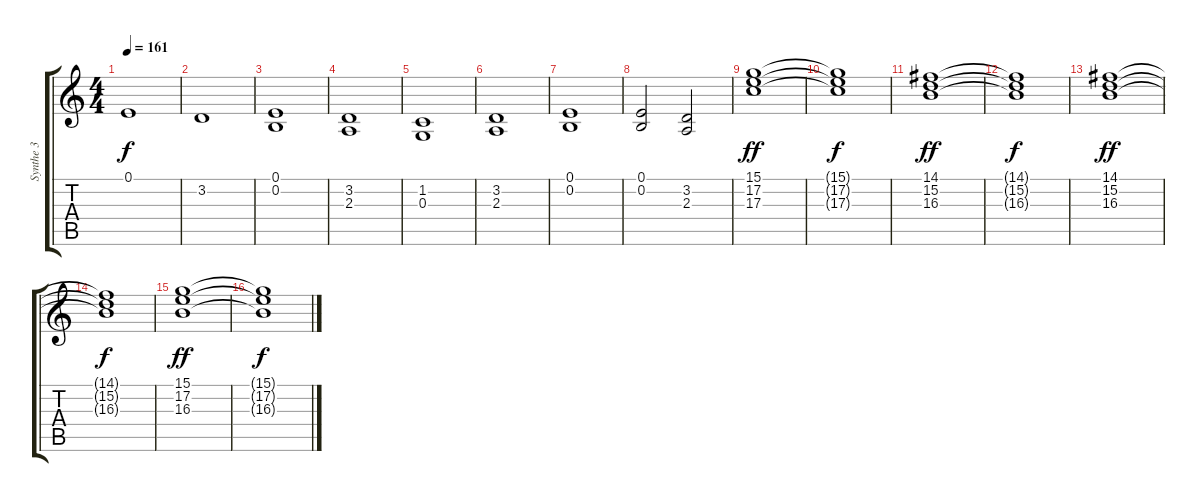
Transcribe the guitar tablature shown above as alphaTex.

\track ("Synthe 3" "Synthe 3") {instrument lead6voice}
\staff {score tabs}
\tuning (E4 B3 G3 D3 A2 E2) {hide}
\ts (4 4)
\tempo 161
\clef g2
\ks c
0.1.1{dy f} |
3.2.1 |
(0.1 0.2).1 |
(3.2 2.3).1 |
(1.2 0.3).1 |
(3.2 2.3).1 |
(0.1 0.2).1 |
(0.1 0.2).2 (3.2 2.3).2 |
(15.1 17.2 17.3).1{dy ff volume 10 instrument pad2warm} |
(15.1{t} 17.2{t} 17.3{t}).1{dy f} |
(14.1 15.2 16.3).1{dy ff} |
(14.1{t} 15.2{t} 16.3{t}).1{dy f} |
(14.1 15.2 16.3).1{dy ff} |
(14.1{t} 15.2{t} 16.3{t}).1{dy f} |
(15.1 17.2 16.3).1{dy ff} |
(15.1{t} 17.2{t} 16.3{t}).1{dy f}
